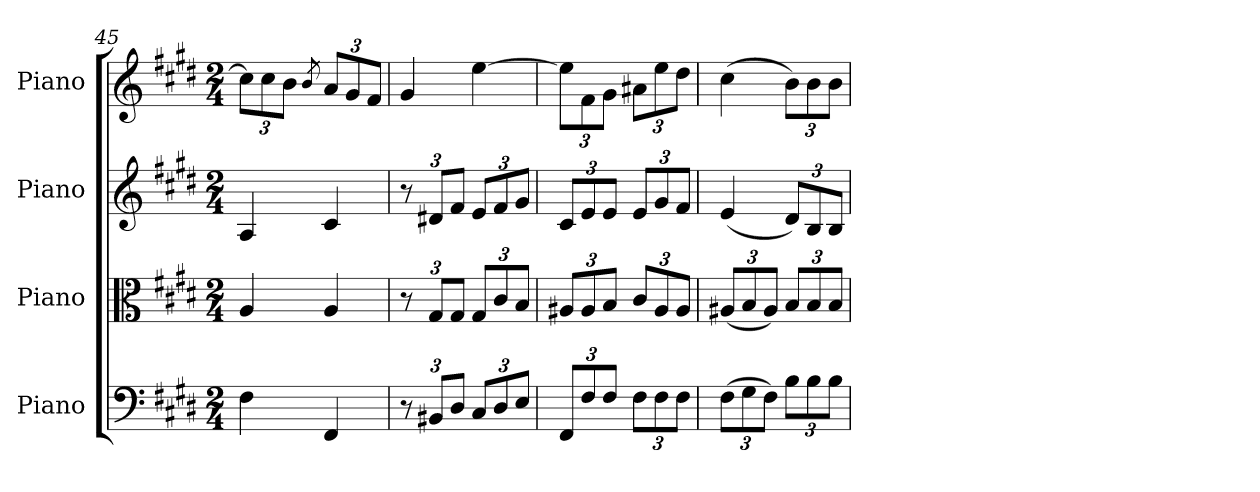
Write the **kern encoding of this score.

**kern	**kern	**kern	**kern
*part4	*part3	*part2	*part1
*staff4	*staff3	*staff2	*staff1
*I"Piano	*I"Piano	*I"Piano	*I"Piano
*I'Pno	*I'Pno	*I'Pno	*I'Pno
*clefF4	*clefC3	*clefG2	*clefG2
*k[f#c#g#d#]	*k[f#c#g#d#]	*k[f#c#g#d#]	*k[f#c#g#d#]
*M2/4	*M2/4	*M2/4	*M2/4
*	*	*	*Xbrackettup
=45	=45	=45	=45
4F#\	4A/	4A/	12cc#\L]
.	.	.	12cc#\
.	.	.	12b\J
.	.	.	8qb/
4FF#/	4A/	4c#/	12a/L
.	.	.	12g#/
.	.	.	12f#/J
=46	=46	=46	=46
*Xbrackettup	*Xbrackettup	*Xbrackettup	*
12r	12r	12r	4g#/
12BB#X/L	12G#/L	12d#X/L	.
12D#/J	12G#/J	12f#/J	.
12C#/L	12G#/L	12e/L	[4ee\
12D#/	12c#/	12f#/	.
12E/J	12B/J	12g#/J	.
=47	=47	=47	=47
12FF#/L	12A#X/L	12c#/L	12ee\L]
12F#/	12A#/	12e/	12f#\
12F#/J	12B/J	12e/J	12g#\J
12F#\L	12c#/L	12e/L	12a#X\L
12F#\	12A#/	12g#/	12ee\
12F#\J	12A#/J	12f#/J	12dd#\J
=48	=48	=48	=48
(12F#\L	(12A#X/L	(4e/	(4cc#\
12G#\	12B/	.	.
12F#\J)	12A#/J)	.	.
12B\L	12B/L	12d#/L)	12b\L)
12B\	12B/	12B/	12b\
12B\J	12B/J	12B/J	12b\J
=	=	=	=
*-	*-	*-	*-
